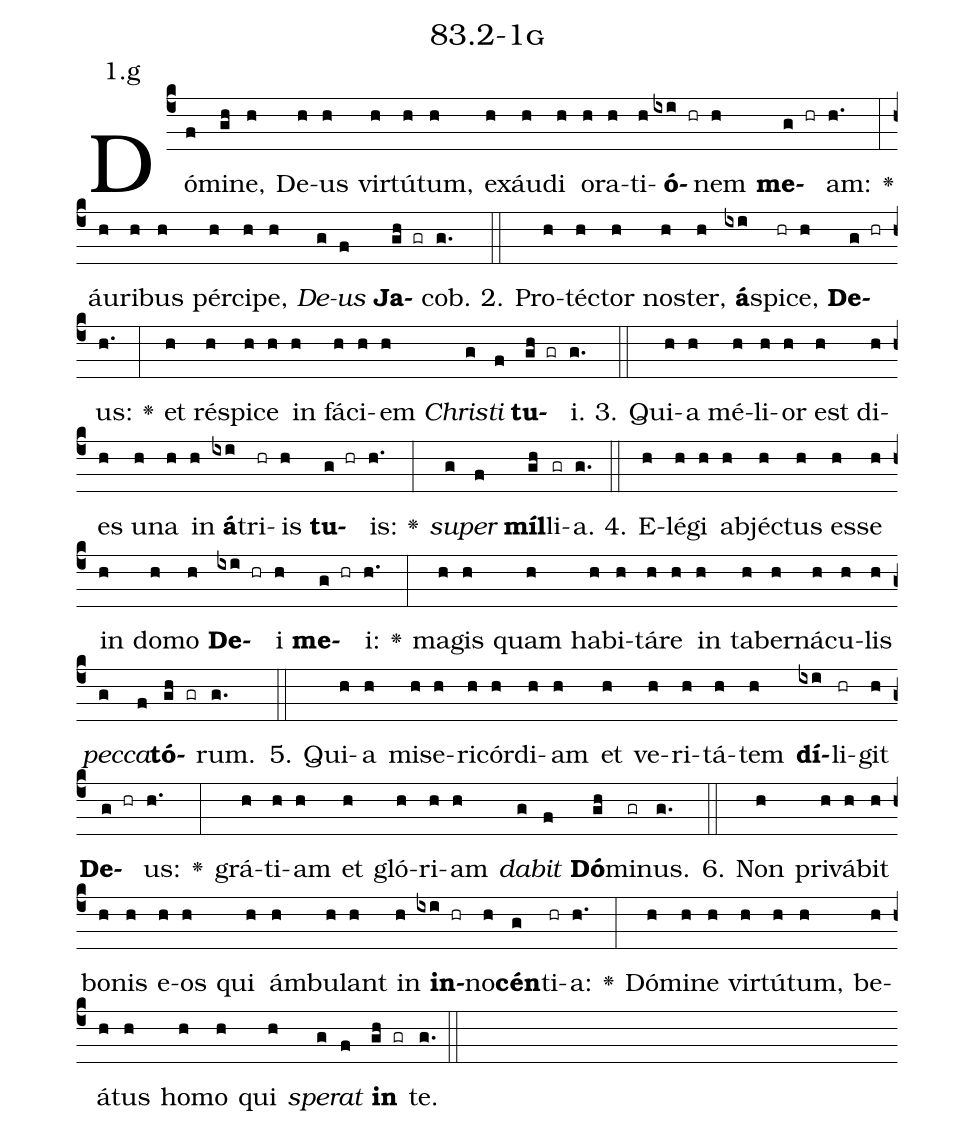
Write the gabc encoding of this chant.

name: 83.2-1g;
annotation: 1.g;
%%
(c4)Dó(f)mi(gh)ne,(h) De(h)us(h) vir(h)tú(h)tum,(h) ex(h)áu(h)di(h) o(h)ra(h)ti(h)<b>ó</b>(ixi hr)nem(h) <b>me</b>(g hr)am:(h.) <v>\greheightstar</v>(:) áu(h)ri(h)bus(h) pér(h)ci(h)pe,(h) <i>De</i>(g)<i>us</i>(f) <b>Ja</b>(gh gr)cob.(g.) (::)
2. Pro(h)téc(h)tor(h) nos(h)ter,(h) <b>á</b>(ixi)spi(hr)ce,(h) <b>De</b>(g hr)us:(h.) <v>\greheightstar</v>(:) et(h) ré(h)spi(h)ce(h) in(h) fá(h)ci(h)em(h) <i>Chris</i>(g)<i>ti</i>(f) <b>tu</b>(gh gr)i.(g.) (::)
3. Qui(h)a(h) mé(h)li(h)or(h) est(h) di(h)es(h) u(h)na(h) in(h) <b>á</b>(ixi)tri(hr)is(h) <b>tu</b>(g hr)is:(h.) <v>\greheightstar</v>(:) <i>su</i>(g)<i>per</i>(f) <b>míl</b>(gh)li(gr)a.(g.) (::)
4. E(h)lé(h)gi(h) ab(h)jéc(h)tus(h) es(h)se(h) in(h) do(h)mo(h) <b>De</b>(ixi hr)i(h) <b>me</b>(g hr)i:(h.) <v>\greheightstar</v>(:) ma(h)gis(h) quam(h) ha(h)bi(h)tá(h)re(h) in(h) ta(h)ber(h)ná(h)cu(h)lis(h) <i>pec</i>(g)<i>ca</i>(f)<b>tó</b>(gh gr)rum.(g.) (::)
5. Qui(h)a(h) mi(h)se(h)ri(h)cór(h)di(h)am(h) et(h) ve(h)ri(h)tá(h)tem(h) <b>dí</b>(ixi)li(hr)git(h) <b>De</b>(g hr)us:(h.) <v>\greheightstar</v>(:) grá(h)ti(h)am(h) et(h) gló(h)ri(h)am(h) <i>da</i>(g)<i>bit</i>(f) <b>Dó</b>(gh)mi(gr)nus.(g.) (::)
6. Non(h) pri(h)vá(h)bit(h) bo(h)nis(h) e(h)os(h) qui(h) ám(h)bu(h)lant(h) in(h) <b>in</b>(ixi hr)no(h)<b>cén</b>(g)ti(hr)a:(h.) <v>\greheightstar</v>(:) Dó(h)mi(h)ne(h) vir(h)tú(h)tum,(h) be(h)á(h)tus(h) ho(h)mo(h) qui(h) <i>spe</i>(g)<i>rat</i>(f) <b>in</b>(gh gr) te.(g.) (::)
